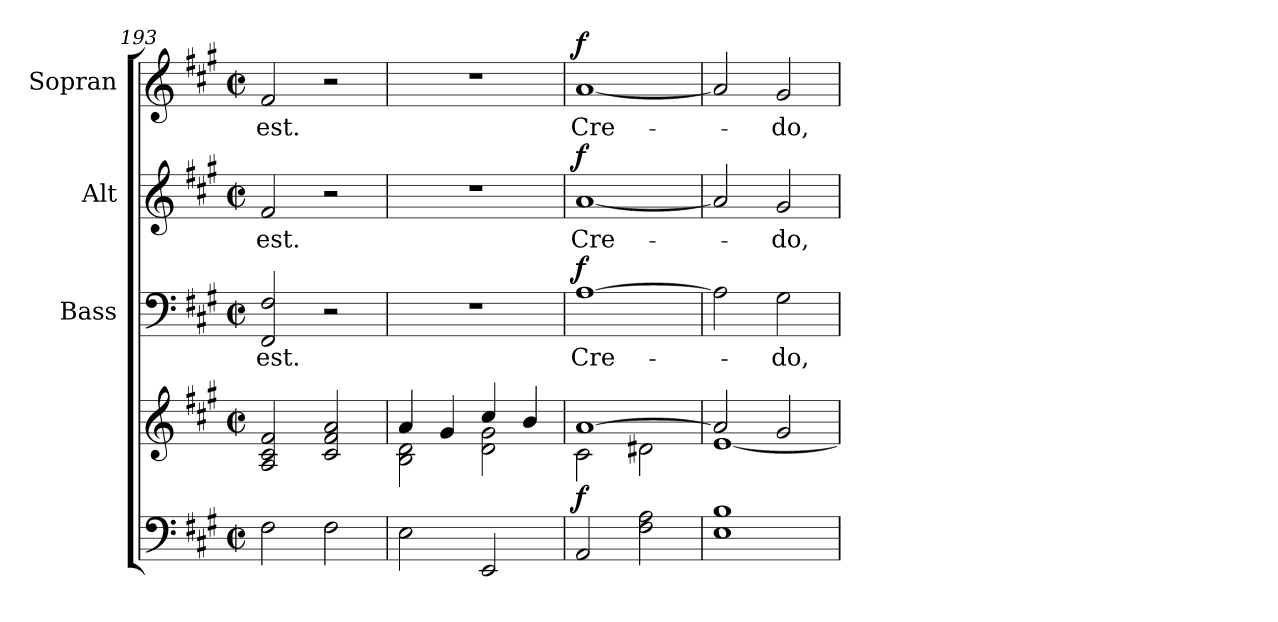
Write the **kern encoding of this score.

**kern	**kern	**dynam	**kern	**text	**dynam	**kern	**text	**dynam	**kern	**text	**dynam
*part4	*part4	*part4	*part3	*part3	*part3	*part2	*part2	*part2	*part1	*part1	*part1
*staff5	*staff4	*staff4/5	*staff3	*staff3	*staff3	*staff2	*staff2	*staff2	*staff1	*staff1	*staff1
*	*	*	*I"Bass	*	*	*I"Alt	*	*	*I"Sopran	*	*
*	*	*	*I'B.	*	*	*I'A.	*	*	*I'S.	*	*
*clefF4	*clefG2	*	*clefF4	*	*	*clefG2	*	*	*clefG2	*	*
*k[f#c#g#]	*k[f#c#g#]	*	*k[f#c#g#]	*	*	*k[f#c#g#]	*	*	*k[f#c#g#]	*	*
*A:	*A:	*	*A:	*	*	*A:	*	*	*A:	*	*
*M2/2	*M2/2	*	*M2/2	*	*	*M2/2	*	*	*M2/2	*	*
*met(c|)	*met(c|)	*	*met(c|)	*	*	*met(c|)	*	*	*met(c|)	*	*
=193	=193	=193	=193	=193	=193	=193	=193	=193	=193	=193	=193
!	!	!	!	!LO:LY:b	!	!	!LO:LY:b	!	!	!LO:LY:b	!
2F#\	2A/ 2c#/ 2f#/	.	2FF#/ 2F#/	est.	.	2f#/	est.	.	2f#/	est.	.
2F#\	2c#/ 2f#/ 2a/	.	2r	.	.	2r	.	.	2r	.	.
=194	=194	=194	=194	=194	=194	=194	=194	=194	=194	=194	=194
*	*^	*	*	*	*	*	*	*	*	*	*
2E\	4a/	2B\ 2d\	.	1r	.	.	1r	.	.	1r	.	.
.	4g#/	.	.	.	.	.	.	.	.	.	.	.
2EE/	4cc#/	2d\ 2g#\	.	.	.	.	.	.	.	.	.	.
.	4b/	.	.	.	.	.	.	.	.	.	.	.
=195	=195	=195	=195	=195	=195	=195	=195	=195	=195	=195	=195	=195
!	!	!	!LO:DY:b	!	!LO:LY:b	!LO:DY:a	!	!LO:LY:b	!LO:DY:a	!	!LO:LY:b	!LO:DY:a
2AA/	[>1a	2c#\	f	[1A	Cre-	f	[1a	Cre-	f	[1a	Cre-	f
2F#\ 2A\	.	2d#X\	.	.	.	.	.	.	.	.	.	.
=196	=196	=196	=196	=196	=196	=196	=196	=196	=196	=196	=196	=196
1E 1B	2a/]	[<1e	.	2A\]	.	.	2a/]	.	.	2a/]	.	.
!	!	!	!	!	!LO:LY:b	!	!	!LO:LY:b	!	!	!LO:LY:b	!
.	2g#/	.	.	2G#\	-do,	.	2g#/	-do,	.	2g#/	-do,	.
*	*v	*v	*	*	*	*	*	*	*	*	*	*
=	=	=	=	=	=	=	=	=	=	=	=
*-	*-	*-	*-	*-	*-	*-	*-	*-	*-	*-	*-
